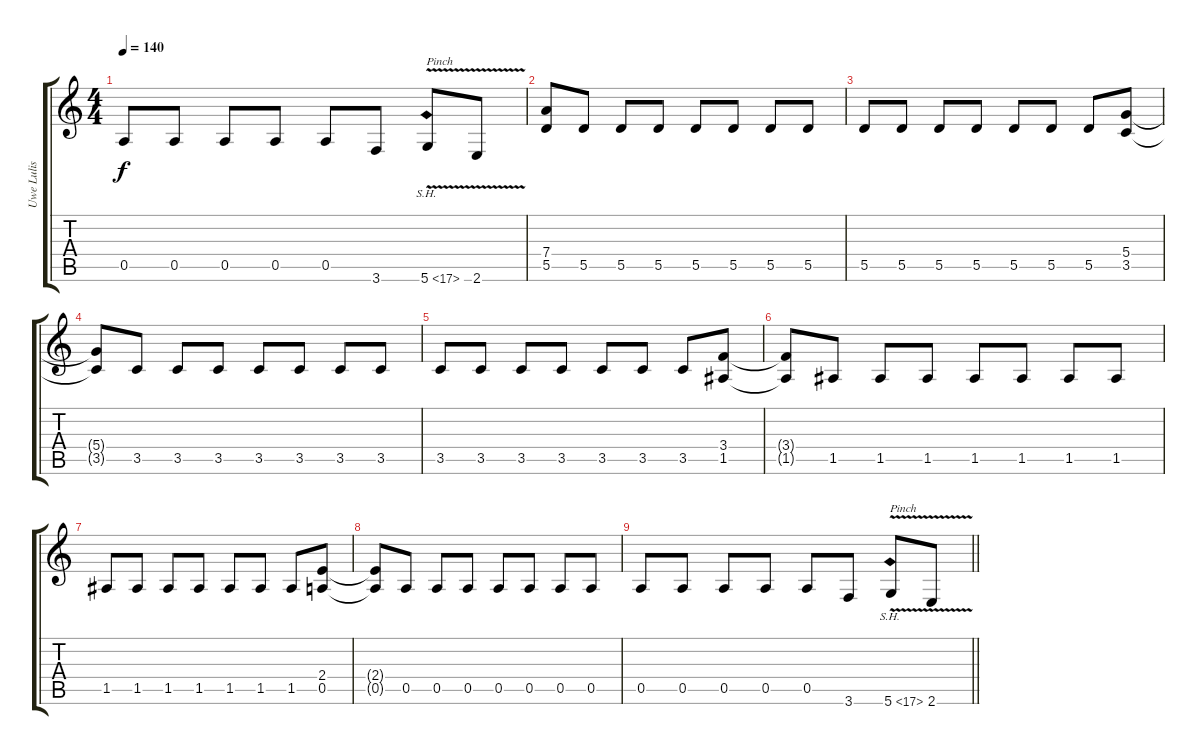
\track ("Uwe Lulis" "Uwe Lulis") {instrument distortionguitar}
\staff {score tabs}
\tuning (E4 B3 G3 D3 A2 D2) {hide}
\ts (4 4)
\tempo 140
\clef g2
\ks c
0.5.8{dy f} 0.5.8 0.5.8 0.5.8 0.5.8 3.6.8 5.6{sh 12 v}.8{txt "Pinch"} 2.6{v}.8 |
(7.4 5.5).8{volume 11} 5.5.8 5.5.8 5.5.8 5.5.8 5.5.8 5.5.8 5.5.8 |
5.5.8{volume 10} 5.5.8 5.5.8 5.5.8 5.5.8 5.5.8 5.5.8 (5.4 3.5).8 |
(5.4{t} 3.5{t}).8{volume 9} 3.5.8 3.5.8 3.5.8 3.5.8 3.5.8 3.5.8 3.5.8 |
3.5.8{volume 8} 3.5.8 3.5.8 3.5.8 3.5.8 3.5.8 3.5.8 (3.4 1.5).8 |
(3.4{t} 1.5{t}).8{volume 7} 1.5.8 1.5.8 1.5.8 1.5.8 1.5.8 1.5.8 1.5.8 |
1.5.8{volume 5} 1.5.8 1.5.8 1.5.8 1.5.8 1.5.8 1.5.8 (2.4 0.5).8 |
(2.4{t} 0.5{t}).8{volume 3} 0.5.8 0.5.8 0.5.8 0.5.8 0.5.8 0.5.8 0.5.8 |
\barLineRight lightlight
0.5.8{volume 2} 0.5.8 0.5.8 0.5.8 0.5.8 3.6.8 5.6{sh 12 v}.8{txt "Pinch"} 2.6{v}.8
